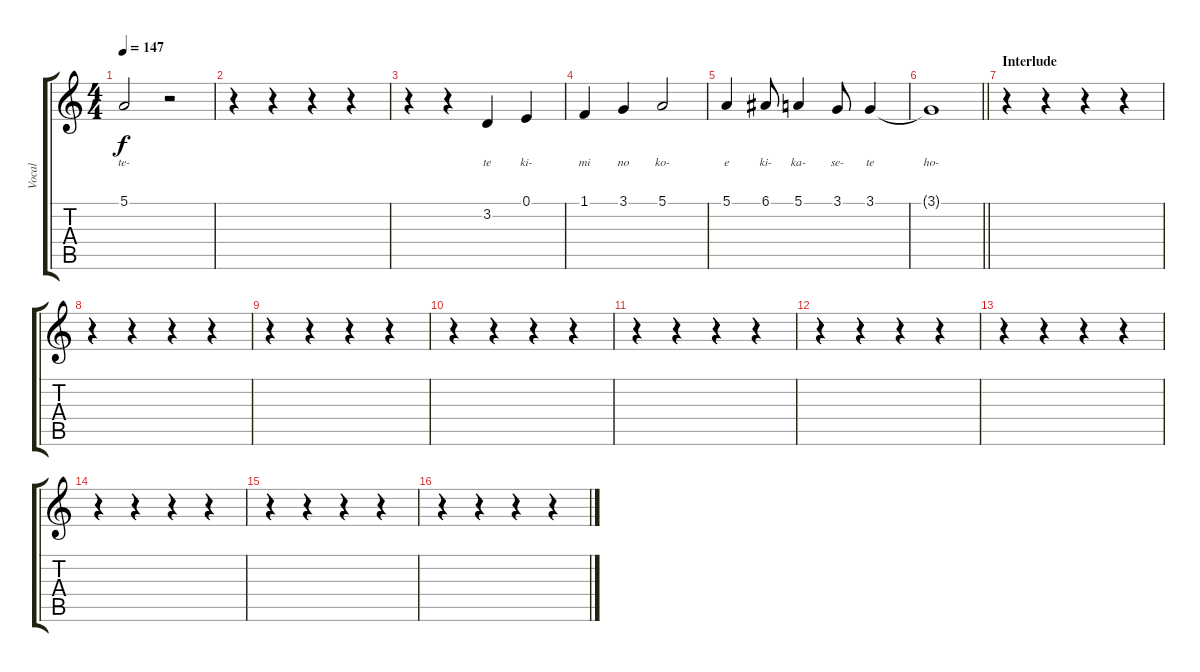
\track ("Vocal" "Vocal") {instrument clarinet}
\staff {score tabs}
\tuning (E4 B3 G3 D3 A2 E2) {hide}
\ts (4 4)
\tempo 147
\clef g2
\ks c
5.1{t}.2{lyrics (0 "te-") lyrics (1 "") lyrics (2 "") lyrics (3 "") lyrics (4 "") dy f} r.2 |
r.4 r.4 r.4 r.4 |
r.4 r.4 3.2.4{lyrics (0 "te") lyrics (1 "") lyrics (2 "") lyrics (3 "") lyrics (4 "")} 0.1.4{lyrics (0 "ki-") lyrics (1 "") lyrics (2 "") lyrics (3 "") lyrics (4 "")} |
1.1.4{lyrics (0 "mi") lyrics (1 "") lyrics (2 "") lyrics (3 "") lyrics (4 "")} 3.1.4{lyrics (0 "no") lyrics (1 "") lyrics (2 "") lyrics (3 "") lyrics (4 "")} 5.1.2{lyrics (0 "ko-") lyrics (1 "") lyrics (2 "") lyrics (3 "") lyrics (4 "")} |
5.1.4{lyrics (0 "e") lyrics (1 "") lyrics (2 "") lyrics (3 "") lyrics (4 "")} 6.1.8{lyrics (0 "ki-") lyrics (1 "") lyrics (2 "") lyrics (3 "") lyrics (4 "")} 5.1.4{lyrics (0 "ka-") lyrics (1 "") lyrics (2 "") lyrics (3 "") lyrics (4 "")} 3.1.8{lyrics (0 "se-") lyrics (1 "") lyrics (2 "") lyrics (3 "") lyrics (4 "")} 3.1.4{lyrics (0 "te") lyrics (1 "") lyrics (2 "") lyrics (3 "") lyrics (4 "")} |
\barLineRight lightlight
3.1{t}.1{lyrics (0 "ho-") lyrics (1 "") lyrics (2 "") lyrics (3 "") lyrics (4 "")} |
\section ("" "Interlude")
r.4 r.4 r.4 r.4 |
r.4 r.4 r.4 r.4 |
r.4 r.4 r.4 r.4 |
r.4 r.4 r.4 r.4 |
r.4 r.4 r.4 r.4 |
r.4 r.4 r.4 r.4 |
r.4 r.4 r.4 r.4 |
r.4 r.4 r.4 r.4 |
r.4 r.4 r.4 r.4 |
r.4 r.4 r.4 r.4
